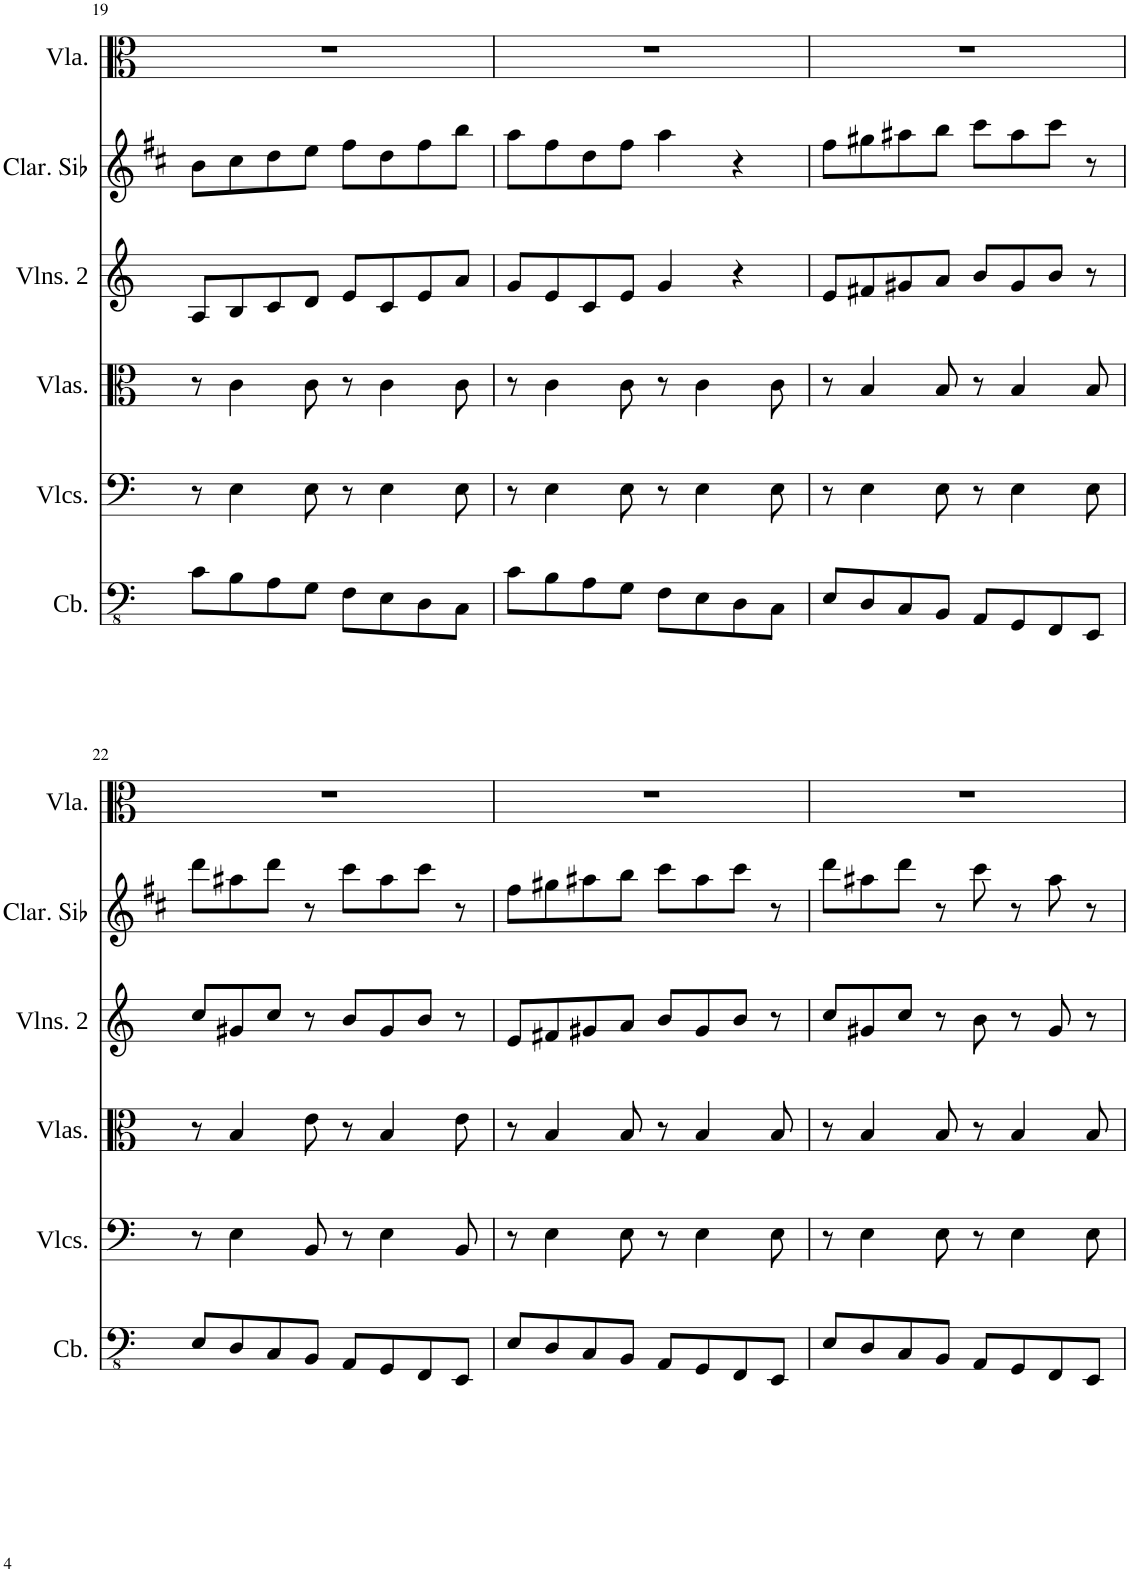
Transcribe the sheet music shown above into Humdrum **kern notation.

**kern	**kern	**kern	**kern	**kern	**kern
*part6	*part5	*part4	*part3	*part2	*part1
*staff6	*staff5	*staff4	*staff3	*staff2	*staff1
*I"Contrabass	*I"Violoncellos	*I"Violas	*I"Violins 2	*I"Clarinette en Sib	*I"Viola
*I'Cb.	*I'Vlcs.	*I'Vlas.	*I'Vlns. 2	*I'Clar. Sib	*I'Vla.
!!LO:PB:g=z
*clefFv4	*clefF4	*clefC3	*clefG2	*clefG2	*clefC3
*Trd7c12	*	*	*	*Trd1c2	*
*k[]	*k[]	*k[]	*k[]	*k[f#c#]	*k[]
*M4/4	*M4/4	*M4/4	*M4/4	*M4/4	*M4/4
=19	=19	=19	=19	=19	=19
8C\L	8r	8r	8A/L	8b\L	1r
8BB\	4E\	4c\	8B/	8cc#\	.
8AA\	.	.	8c/	8dd\	.
8GG\J	8E\	8c\	8d/J	8ee\J	.
8FF\L	8r	8r	8e/L	8ff#\L	.
8EE\	4E\	4c\	8c/	8dd\	.
8DD\	.	.	8e/	8ff#\	.
8CC\J	8E\	8c\	8a/J	8bb\J	.
=20	=20	=20	=20	=20	=20
8C\L	8r	8r	8g/L	8aa\L	1r
8BB\	4E\	4c\	8e/	8ff#\	.
8AA\	.	.	8c/	8dd\	.
8GG\J	8E\	8c\	8e/J	8ff#\J	.
8FF\L	8r	8r	4g/	4aa\	.
8EE\	4E\	4c\	.	.	.
8DD\	.	.	4r	4r	.
8CC\J	8E\	8c\	.	.	.
=21	=21	=21	=21	=21	=21
8EE/L	8r	8r	8e/L	8ff#\L	1r
8DD/	4E\	4B/	8f#X/	8gg#X\	.
8CC/	.	.	8g#X/	8aa#X\	.
8BBB/J	8E\	8B/	8a/J	8bb\J	.
8AAA/L	8r	8r	8b/L	8ccc#\L	.
8GGG/	4E\	4B/	8g#/	8aa#\	.
8FFF/	.	.	8b/J	8ccc#\J	.
8EEE/J	8E\	8B/	8r	8r	.
!!LO:LB:g=z
=22	=22	=22	=22	=22	=22
8EE/L	8r	8r	8cc/L	8ddd\L	1r
8DD/	4E\	4B/	8g#X/	8aa#X\	.
8CC/	.	.	8cc/J	8ddd\J	.
8BBB/J	8BB/	8e\	8r	8r	.
8AAA/L	8r	8r	8b/L	8ccc#\L	.
8GGG/	4E\	4B/	8g#/	8aa#\	.
8FFF/	.	.	8b/J	8ccc#\J	.
8EEE/J	8BB/	8e\	8r	8r	.
=23	=23	=23	=23	=23	=23
8EE/L	8r	8r	8e/L	8ff#\L	1r
8DD/	4E\	4B/	8f#X/	8gg#X\	.
8CC/	.	.	8g#X/	8aa#X\	.
8BBB/J	8E\	8B/	8a/J	8bb\J	.
8AAA/L	8r	8r	8b/L	8ccc#\L	.
8GGG/	4E\	4B/	8g#/	8aa#\	.
8FFF/	.	.	8b/J	8ccc#\J	.
8EEE/J	8E\	8B/	8r	8r	.
=24	=24	=24	=24	=24	=24
8EE/L	8r	8r	8cc/L	8ddd\L	1r
8DD/	4E\	4B/	8g#X/	8aa#X\	.
8CC/	.	.	8cc/J	8ddd\J	.
8BBB/J	8E\	8B/	8r	8r	.
8AAA/L	8r	8r	8b\	8ccc#\	.
8GGG/	4E\	4B/	8r	8r	.
8FFF/	.	.	8g#/	8aa#\	.
8EEE/J	8E\	8B/	8r	8r	.
=	=	=	=	=	=
*-	*-	*-	*-	*-	*-
